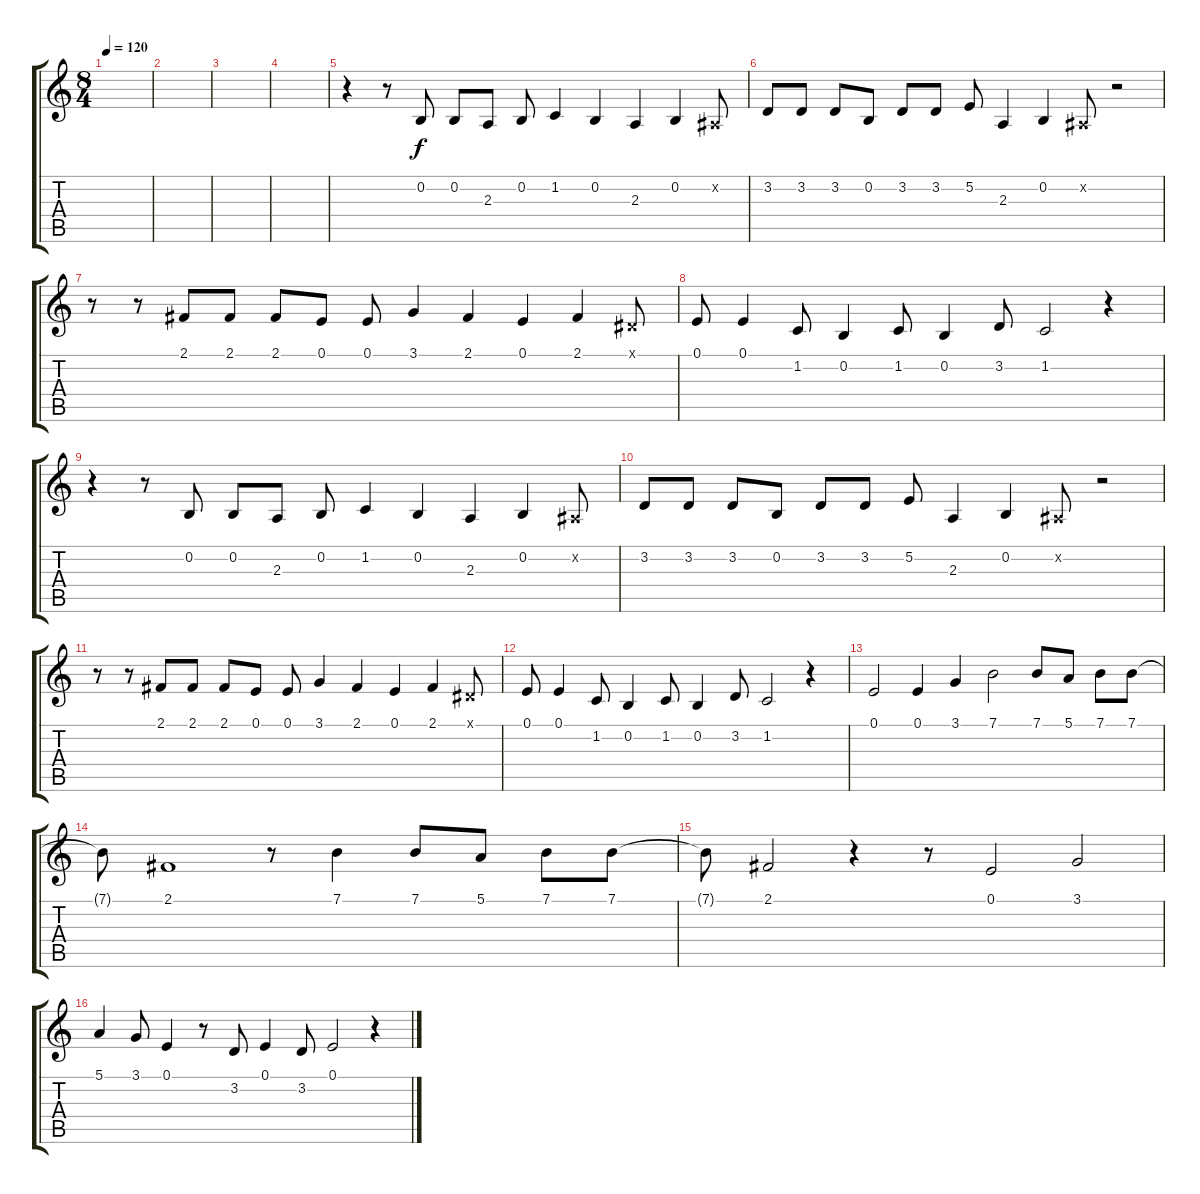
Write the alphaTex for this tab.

\track "" {instrument voiceoohs}
\staff {score tabs}
\tuning (E4 B3 G3 D3 A2 E2) {hide}
\ts (8 4)
\tempo 120
\clef g2
\ks c
|
|
|
|
r.4 r.8 0.2.8 0.2.8 2.3.8 0.2.8 1.2.4 0.2.4 2.3.4 0.2.4 -1.2{x}.8 |
3.2.8 3.2.8 3.2.8 0.2.8 3.2.8 3.2.8 5.2.8 2.3.4 0.2.4 -1.2{x}.8 r.2 |
r.8 r.8 2.1.8 2.1.8 2.1.8 0.1.8 0.1.8 3.1.4 2.1.4 0.1.4 2.1.4 -1.1{x}.8 |
0.1.8 0.1.4 1.2.8 0.2.4 1.2.8 0.2.4 3.2.8 1.2.2 r.4 |
r.4 r.8 0.2.8 0.2.8 2.3.8 0.2.8 1.2.4 0.2.4 2.3.4 0.2.4 -1.2{x}.8 |
3.2.8 3.2.8 3.2.8 0.2.8 3.2.8 3.2.8 5.2.8 2.3.4 0.2.4 -1.2{x}.8 r.2 |
r.8 r.8 2.1.8 2.1.8 2.1.8 0.1.8 0.1.8 3.1.4 2.1.4 0.1.4 2.1.4 -1.1{x}.8 |
0.1.8 0.1.4 1.2.8 0.2.4 1.2.8 0.2.4 3.2.8 1.2.2 r.4 |
0.1.2 0.1.4 3.1.4 7.1.2 7.1.8 5.1.8 7.1.8 7.1.8 |
7.1{t}.8 2.1.1 r.8 7.1.4 7.1.8 5.1.8 7.1.8 7.1.8 |
7.1{t}.8 2.1.2 r.4 r.8 0.1.2 3.1.2 |
5.1.4 3.1.8 0.1.4 r.8 3.2.8 0.1.4 3.2.8 0.1.2 r.4
